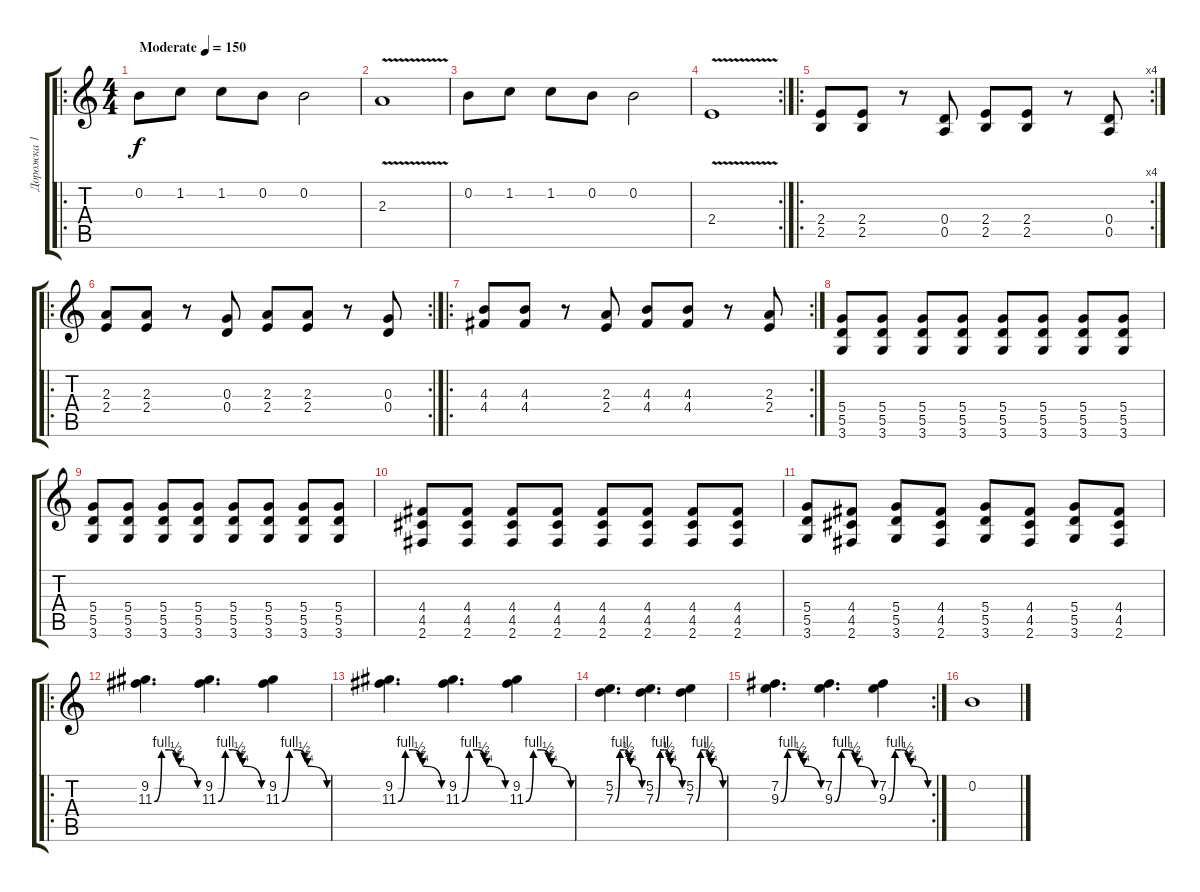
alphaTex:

\track ("Дорожка 1" "Дорожка 1") {instrument overdrivenguitar}
\staff {score tabs}
\tuning (E4 B3 G3 D3 A2 E2) {hide}
\ro
\ts (4 4)
\tempo (150 "Moderate")
\clef g2
\ks c
0.2.8{dy f instrument overdrivenguitar} 1.2.8 1.2.8 0.2.8 0.2.2 |
2.3{v}.1 |
0.2.8 1.2.8 1.2.8 0.2.8 0.2.2 |
\rc 2
2.4{v}.1 |
\ro
\rc 4
(2.4 2.5).8 (2.4 2.5).8 r.8 (0.4 0.5).8 (2.4 2.5).8 (2.4 2.5).8 r.8 (0.4 0.5).8 |
\ro
\rc 2
(2.3 2.4).8 (2.3 2.4).8 r.8 (0.3 0.4).8 (2.3 2.4).8 (2.3 2.4).8 r.8 (0.3 0.4).8 |
\ro
\rc 2
(4.3 4.4).8 (4.3 4.4).8 r.8 (2.3 2.4).8 (4.3 4.4).8 (4.3 4.4).8 r.8 (2.3 2.4).8 |
(5.4 5.5 3.6).8 (5.4 5.5 3.6).8 (5.4 5.5 3.6).8 (5.4 5.5 3.6).8 (5.4 5.5 3.6).8 (5.4 5.5 3.6).8 (5.4 5.5 3.6).8 (5.4 5.5 3.6).8 |
(5.4 5.5 3.6).8 (5.4 5.5 3.6).8 (5.4 5.5 3.6).8 (5.4 5.5 3.6).8 (5.4 5.5 3.6).8 (5.4 5.5 3.6).8 (5.4 5.5 3.6).8 (5.4 5.5 3.6).8 |
(4.4 4.5 2.6).8 (4.4 4.5 2.6).8 (4.4 4.5 2.6).8 (4.4 4.5 2.6).8 (4.4 4.5 2.6).8 (4.4 4.5 2.6).8 (4.4 4.5 2.6).8 (4.4 4.5 2.6).8 |
(5.4 5.5 3.6).8 (4.4 4.5 2.6).8 (5.4 5.5 3.6).8 (4.4 4.5 2.6).8 (5.4 5.5 3.6).8 (4.4 4.5 2.6).8 (5.4 5.5 3.6).8 (4.4 4.5 2.6).8 |
\ro
(9.2 11.3{be (custom 0 0 10 4 20 4 30 2 34 1 60 0)}).4{d} (9.2 11.3{be (custom 0 0 10 4 20 4 30 2 34 1 60 0)}).4{d} (9.2 11.3{be (custom 0 0 10 4 20 4 30 2 34 1 60 0)}).4 |
(9.2 11.3{be (custom 0 0 10 4 20 4 30 2 34 1 60 0)}).4{d} (9.2 11.3{be (custom 0 0 10 4 20 4 30 2 34 1 60 0)}).4{d} (9.2 11.3{be (custom 0 0 10 4 20 4 30 2 34 1 60 0)}).4 |
(5.2 7.3{be (custom 0 0 10 4 20 4 30 2 34 1 60 0)}).4{d} (5.2 7.3{be (custom 0 0 10 4 20 4 30 2 34 1 60 0)}).4{d} (5.2 7.3{be (custom 0 0 10 4 20 4 30 2 34 1 60 0)}).4 |
\rc 2
(7.2 9.3{be (custom 0 0 10 4 20 4 30 2 34 1 60 0)}).4{d} (7.2 9.3{be (custom 0 0 10 4 20 4 30 2 34 1 60 0)}).4{d} (7.2 9.3{be (custom 0 0 10 4 20 4 30 2 34 1 60 0)}).4 |
0.2.1
